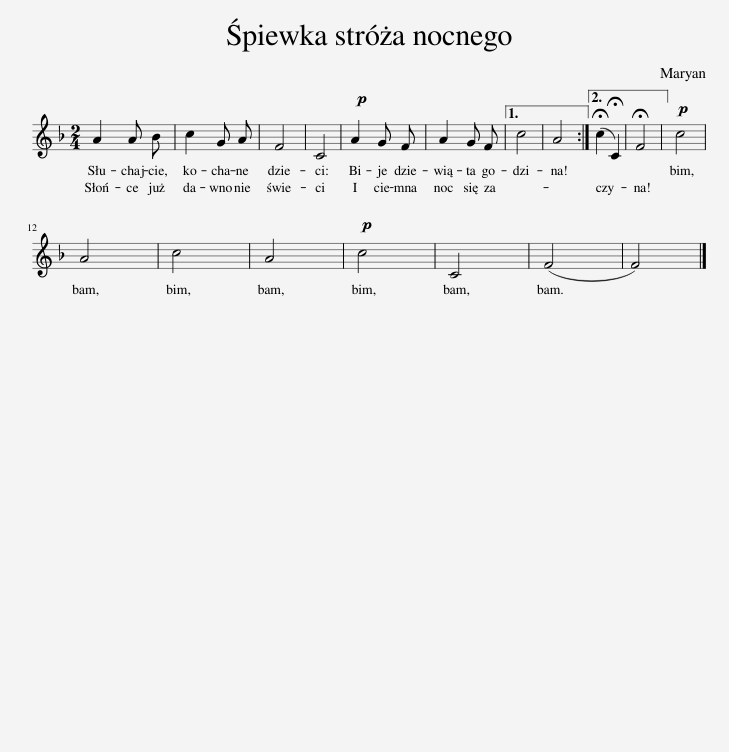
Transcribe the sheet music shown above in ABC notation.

X:1
L:1/8
M:2/4
I:linebreak $
K:F
V:1 treble
V:1
 A2 A B | c2 G A | F4 | C4 |!p! A2 G F | %5
 A2 G F |1 c4 || A4 :|2 (!fermata!c2 !fermata!C2) || !fermata!F4 | %10
!p! c4 |$ A4 | c4 | A4 |!p! c4 | %15
 C4 | (F4 | F4) |] %18
